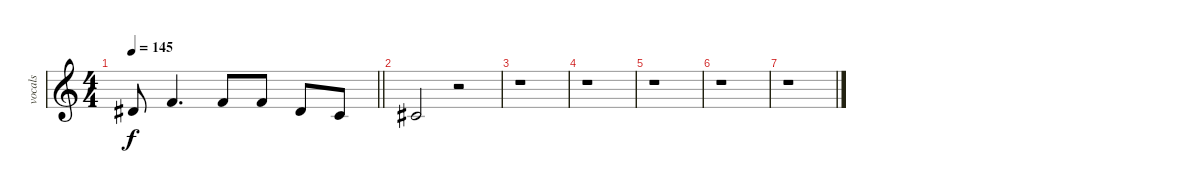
\track ("vocals" "vocals") {instrument englishhorn}
\staff {score}
\tuning (Eb4 Bb3 Gb3 Db3 Ab2 Eb2) {hide}
\ts (4 4)
\tempo 145
\clef g2
\barLineRight lightlight
\ks c
9.3.8{dy f} 11.3.4{d} 11.3.8 11.3.8 9.3.8 6.3.8 |
7.3.2 r.2 |
r.1 |
r.1 |
r.1 |
r.1 |
r.1
